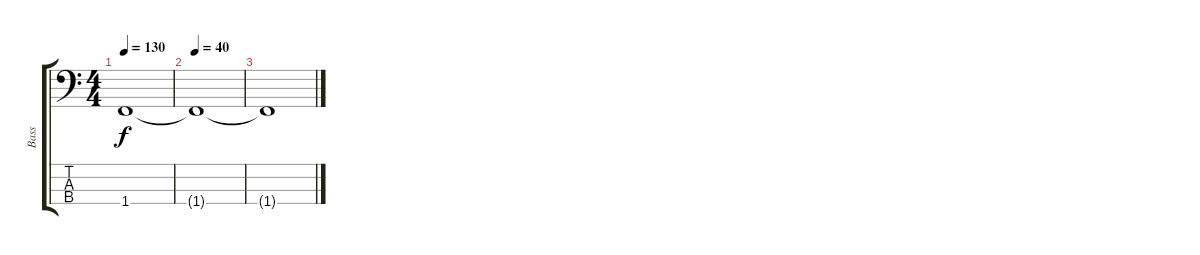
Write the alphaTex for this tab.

\track ("Bass" "Bass") {instrument electricbassfinger}
\staff {score tabs}
\tuning (G2 D2 A1 E1) {hide}
\ts (4 4)
\tempo 130
\clef f4
\ks c
1.4.1{dy f} |
\tempo 40
1.4{t}.1 |
1.4{t}.1
